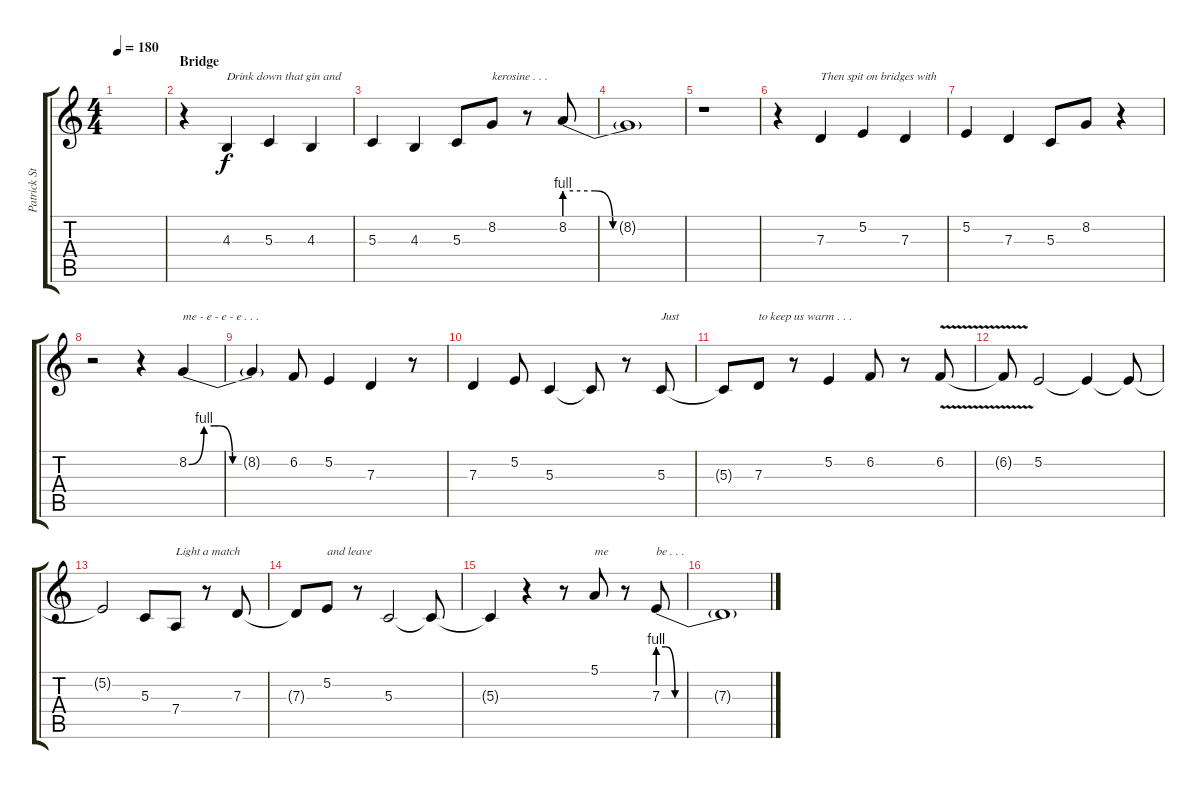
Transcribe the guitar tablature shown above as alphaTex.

\track ("Patrick Stump (Lead Vocals)" "Patrick St") {instrument clarinet}
\staff {score tabs}
\tuning (E4 B3 G3 D3 A2 E2) {hide}
\ts (4 4)
\tempo 180
\clef g2
\ks c
|
\section ("" "Bridge")
r.4 4.3.4{txt "Drink down that gin and"} 5.3.4 4.3.4 |
5.3.4 4.3.4 5.3.8 8.2.8{txt "kerosine . . . "} r.8 8.2{be (custom 0 4 15 4 24 0 40 0 60 0)}.8 |
8.2{t}.1 |
r.1 |
r.4 7.3.4{txt "Then spit on bridges with"} 5.2.4 7.3.4 |
5.2.4 7.3.4 5.3.8 8.2.8 r.4 |
r.2 r.4 8.2{be (custom 0 0 9 4 15 4 18 4 26 0 31 0 38 0 45 0 60 0)}.4{txt "me - e - e - e . . ."} |
8.2{t}.4 6.2.8 5.2.4 7.3.4 r.8 |
7.3.4 5.2.8 5.3.4 5.3{t}.8 r.8 5.3.8{txt "Just"} |
5.3{t}.8 7.3.8{txt "to keep us warm . . ."} r.8 5.2.4 6.2.8 r.8 6.2{v}.8 |
6.2{t}.8 5.2.2 5.2{t}.4 5.2{t}.8 |
5.2{t}.2 5.3.8 7.4.8{txt "Light a match"} r.8 7.3.8 |
7.3{t}.8 5.2.8{txt "and leave"} r.8 5.3.2 5.3{t}.8 |
5.3{t}.4 r.4 r.8 5.1.8{txt "me"} r.8 7.3{be (custom 0 4 4 4 9 0 13 0 18 0 40 0 60 0)}.8{txt "be . . ."} |
7.3{t}.1
